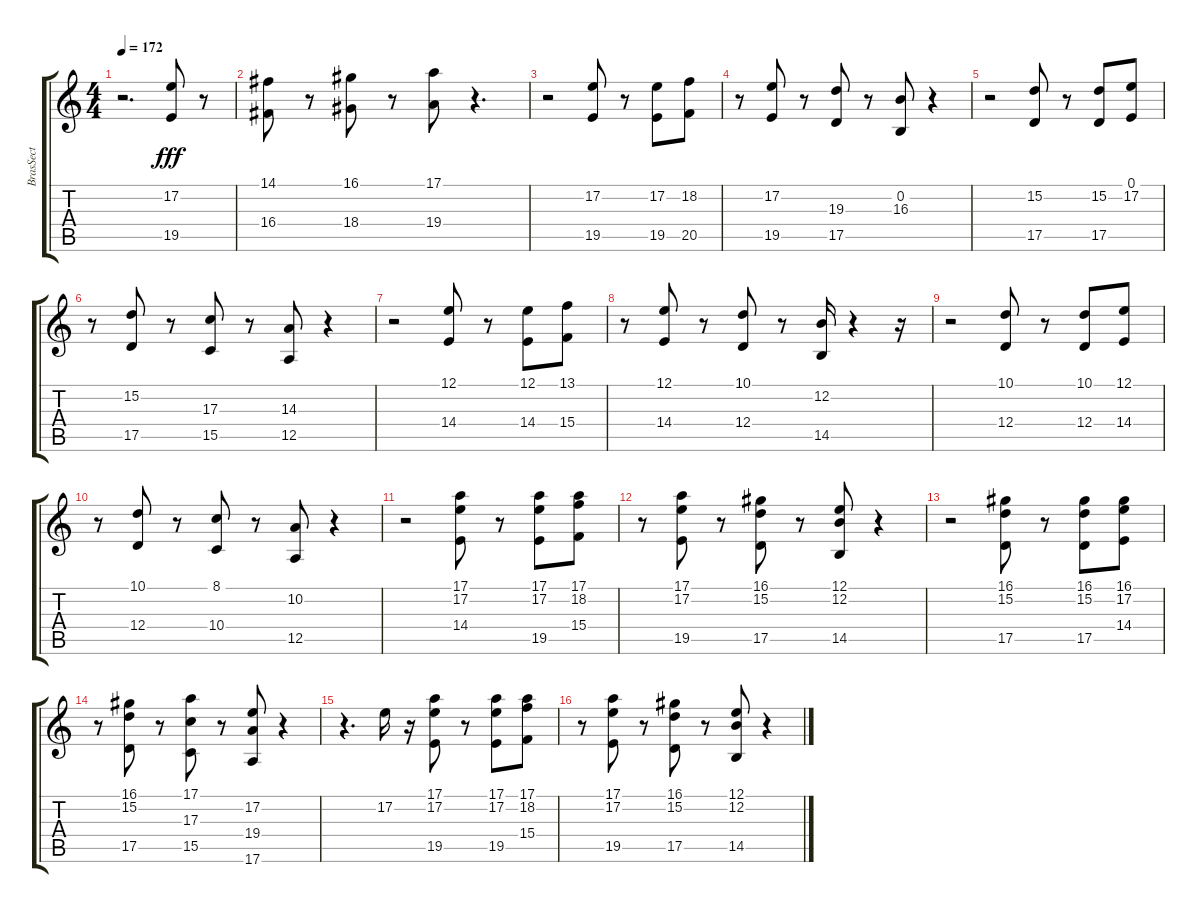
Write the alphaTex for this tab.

\track ("BrasSect" "BrasSect") {instrument brasssection}
\staff {score tabs}
\tuning (E4 B3 G3 D3 A2 E2) {hide}
\ts (4 4)
\tempo 172
\clef g2
\ks c
r.2{d dy fff} (17.2 19.5).8 r.8 |
(14.1 16.4).8 r.8 (16.1 18.4).8 r.8 (17.1 19.4).8 r.4{d} |
r.2 (17.2 19.5).8 r.8 (17.2 19.5).8 (18.2 20.5).8 |
r.8 (17.2 19.5).8 r.8 (19.3 17.5).8 r.8 (0.2 16.3).8 r.4 |
r.2 (15.2 17.5).8 r.8 (15.2 17.5).8 (0.1 17.2).8 |
r.8 (15.2 17.5).8 r.8 (17.3 15.5).8 r.8 (14.3 12.5).8 r.4 |
r.2 (12.1 14.4).8 r.8 (12.1 14.4).8 (13.1 15.4).8 |
r.8 (12.1 14.4).8 r.8 (10.1 12.4).8 r.8 (12.2 14.5).16 r.4 r.16 |
r.2 (10.1 12.4).8 r.8 (10.1 12.4).8 (12.1 14.4).8 |
r.8 (10.1 12.4).8 r.8 (8.1 10.4).8 r.8 (10.2 12.5).8 r.4 |
r.2 (17.1 17.2 14.4).8 r.8 (17.1 17.2 19.5).8 (17.1 18.2 15.4).8 |
r.8 (17.1 17.2 19.5).8 r.8 (16.1 15.2 17.5).8 r.8 (12.1 12.2 14.5).8 r.4 |
r.2 (16.1 15.2 17.5).8 r.8 (16.1 15.2 17.5).8 (16.1 17.2 14.4).8 |
r.8 (16.1 15.2 17.5).8 r.8 (17.1 17.3 15.5).8 r.8 (17.2 19.4 17.6).8 r.4 |
r.4{d} 17.2.16 r.16 (17.1 17.2 19.5).8 r.8 (17.1 17.2 19.5).8 (17.1 18.2 15.4).8 |
r.8 (17.1 17.2 19.5).8 r.8 (16.1 15.2 17.5).8 r.8 (12.1 12.2 14.5).8 r.4
